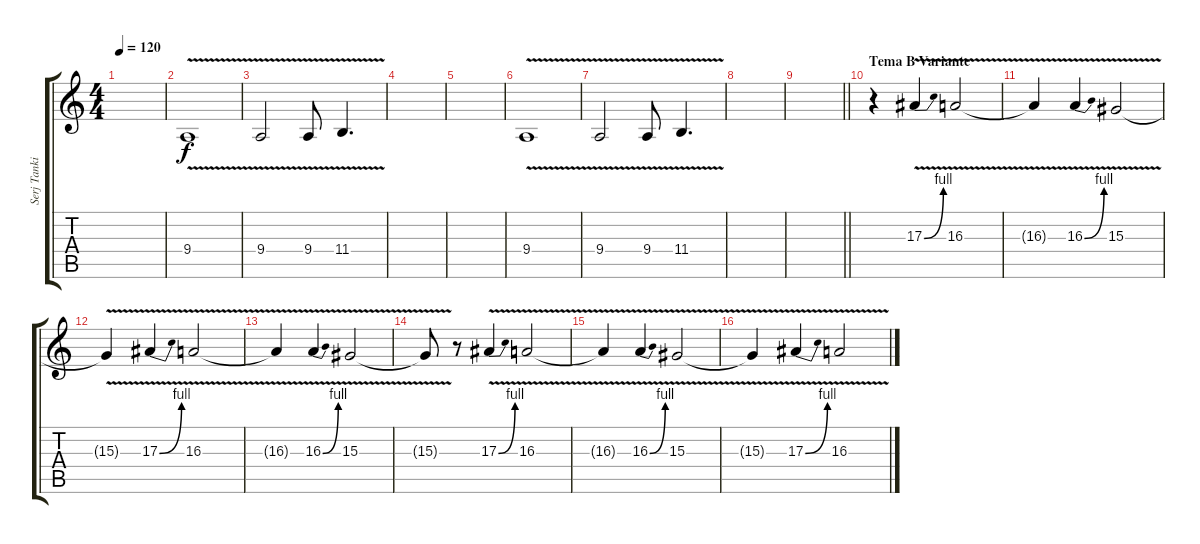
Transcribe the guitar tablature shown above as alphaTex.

\track ("Serj Tankian (Teclado)" "Serj Tanki") {instrument churchorgan}
\staff {score tabs}
\tuning (D4 A3 F3 C3 G2 C2) {hide}
\ts (4 4)
\tempo 120
\clef g2
\ks c
|
9.4{v}.1 |
9.4{v}.2 9.4{v}.8 11.4{v}.4{d} |
|
|
9.4{v}.1 |
9.4{v}.2 9.4{v}.8 11.4{v}.4{d} |
|
\barLineRight lightlight
|
\section ("" "Tema B Variante")
r.4 17.3{be (bend 0 0 60 4) v}.4 16.3{v}.2 |
16.3{t}.4 16.3{be (bend 0 0 60 4) v}.4 15.3{v}.2 |
15.3{t}.4 17.3{be (bend 0 0 60 4) v}.4 16.3{v}.2 |
16.3{t}.4 16.3{be (bend 0 0 60 4) v}.4 15.3{v}.2 |
15.3{t}.8 r.8 17.3{be (bend 0 0 60 4) v}.4 16.3{v}.2 |
16.3{t}.4 16.3{be (bend 0 0 60 4) v}.4 15.3{v}.2 |
15.3{t}.4 17.3{be (bend 0 0 60 4) v}.4 16.3{v}.2
